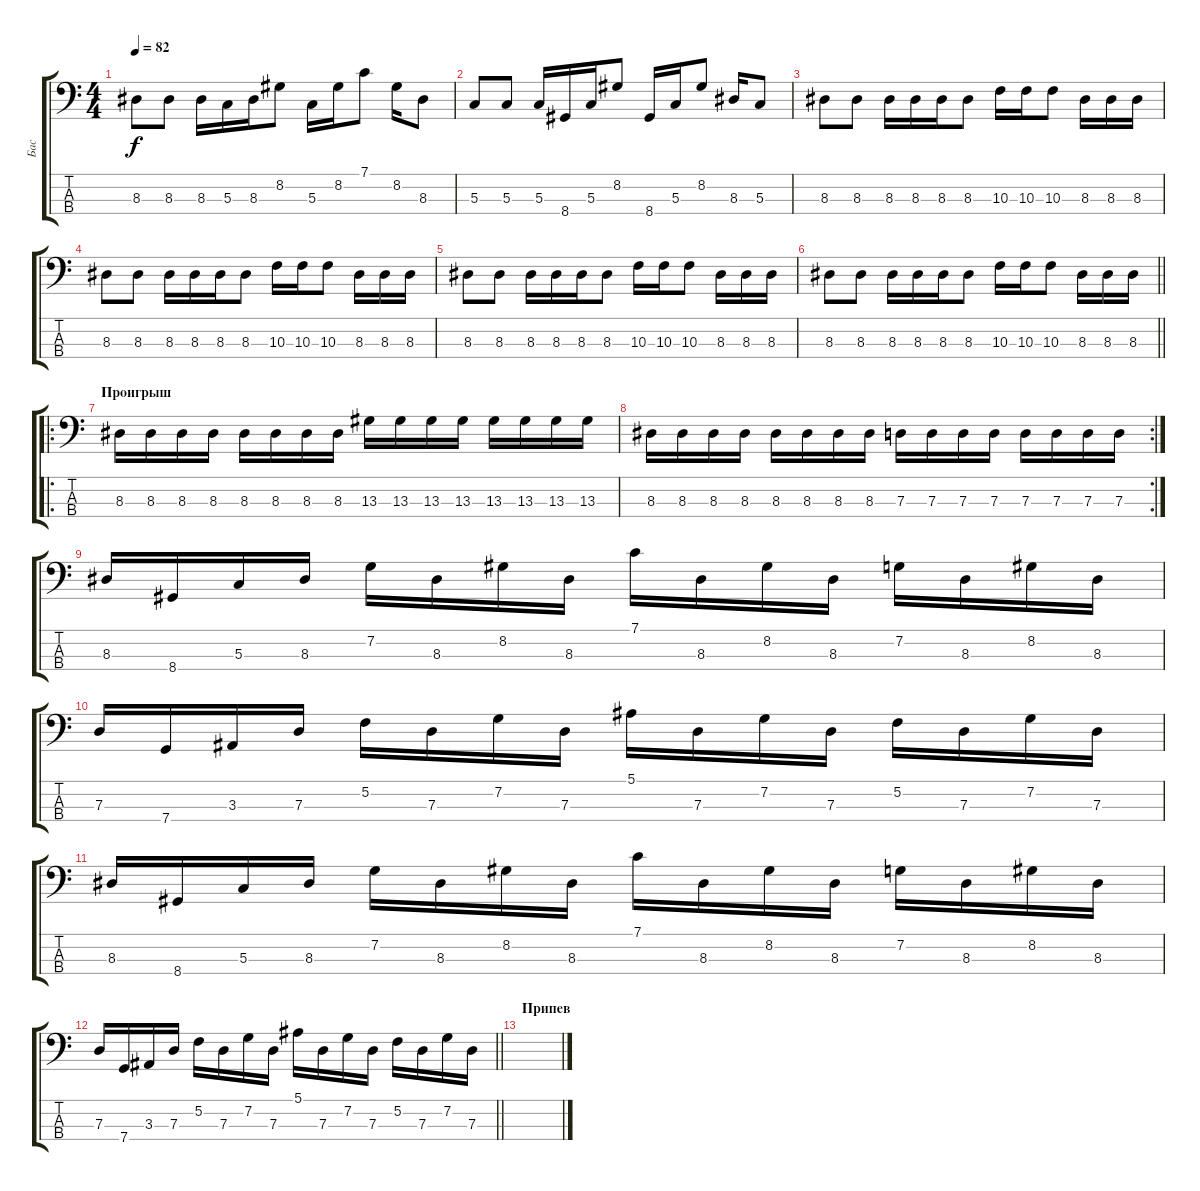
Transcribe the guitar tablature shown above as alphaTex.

\track ("Бас" "Бас") {instrument electricbassfinger}
\staff {score tabs}
\tuning (F2 C2 G1 C1) {hide}
\ts (4 4)
\tempo 82
\clef f4
\ks c
8.3.8{dy f} 8.3.8 8.3.16 5.3.16 8.3.16 8.2.8 5.3.16 8.2.16 7.1.8 8.2.16 8.3.8 |
5.3.8 5.3.8 5.3.16 8.4.16 5.3.16 8.2.8 8.4.16 5.3.16 8.2.8 8.3.16 5.3.8 |
8.3.8 8.3.8 8.3.16 8.3.16 8.3.16 8.3.8 10.3.16 10.3.16 10.3.8 8.3.16 8.3.16 8.3.16 |
8.3.8 8.3.8 8.3.16 8.3.16 8.3.16 8.3.8 10.3.16 10.3.16 10.3.8 8.3.16 8.3.16 8.3.16 |
8.3.8 8.3.8 8.3.16 8.3.16 8.3.16 8.3.8 10.3.16 10.3.16 10.3.8 8.3.16 8.3.16 8.3.16 |
\barLineRight lightlight
8.3.8 8.3.8 8.3.16 8.3.16 8.3.16 8.3.8 10.3.16 10.3.16 10.3.8 8.3.16 8.3.16 8.3.16 |
\ro
\section ("" "Проигрыш")
8.3.16 8.3.16 8.3.16 8.3.16 8.3.16 8.3.16 8.3.16 8.3.16 13.3.16 13.3.16 13.3.16 13.3.16 13.3.16 13.3.16 13.3.16 13.3.16 |
\rc 2
8.3.16 8.3.16 8.3.16 8.3.16 8.3.16 8.3.16 8.3.16 8.3.16 7.3.16 7.3.16 7.3.16 7.3.16 7.3.16 7.3.16 7.3.16 7.3.16 |
8.3.16 8.4.16 5.3.16 8.3.16 7.2.16 8.3.16 8.2.16 8.3.16 7.1.16 8.3.16 8.2.16 8.3.16 7.2.16 8.3.16 8.2.16 8.3.16 |
7.3.16 7.4.16 3.3.16 7.3.16 5.2.16 7.3.16 7.2.16 7.3.16 5.1.16 7.3.16 7.2.16 7.3.16 5.2.16 7.3.16 7.2.16 7.3.16 |
8.3.16 8.4.16 5.3.16 8.3.16 7.2.16 8.3.16 8.2.16 8.3.16 7.1.16 8.3.16 8.2.16 8.3.16 7.2.16 8.3.16 8.2.16 8.3.16 |
\barLineRight lightlight
7.3.16 7.4.16 3.3.16 7.3.16 5.2.16 7.3.16 7.2.16 7.3.16 5.1.16 7.3.16 7.2.16 7.3.16 5.2.16 7.3.16 7.2.16 7.3.16 |
\section ("" "Припев")
